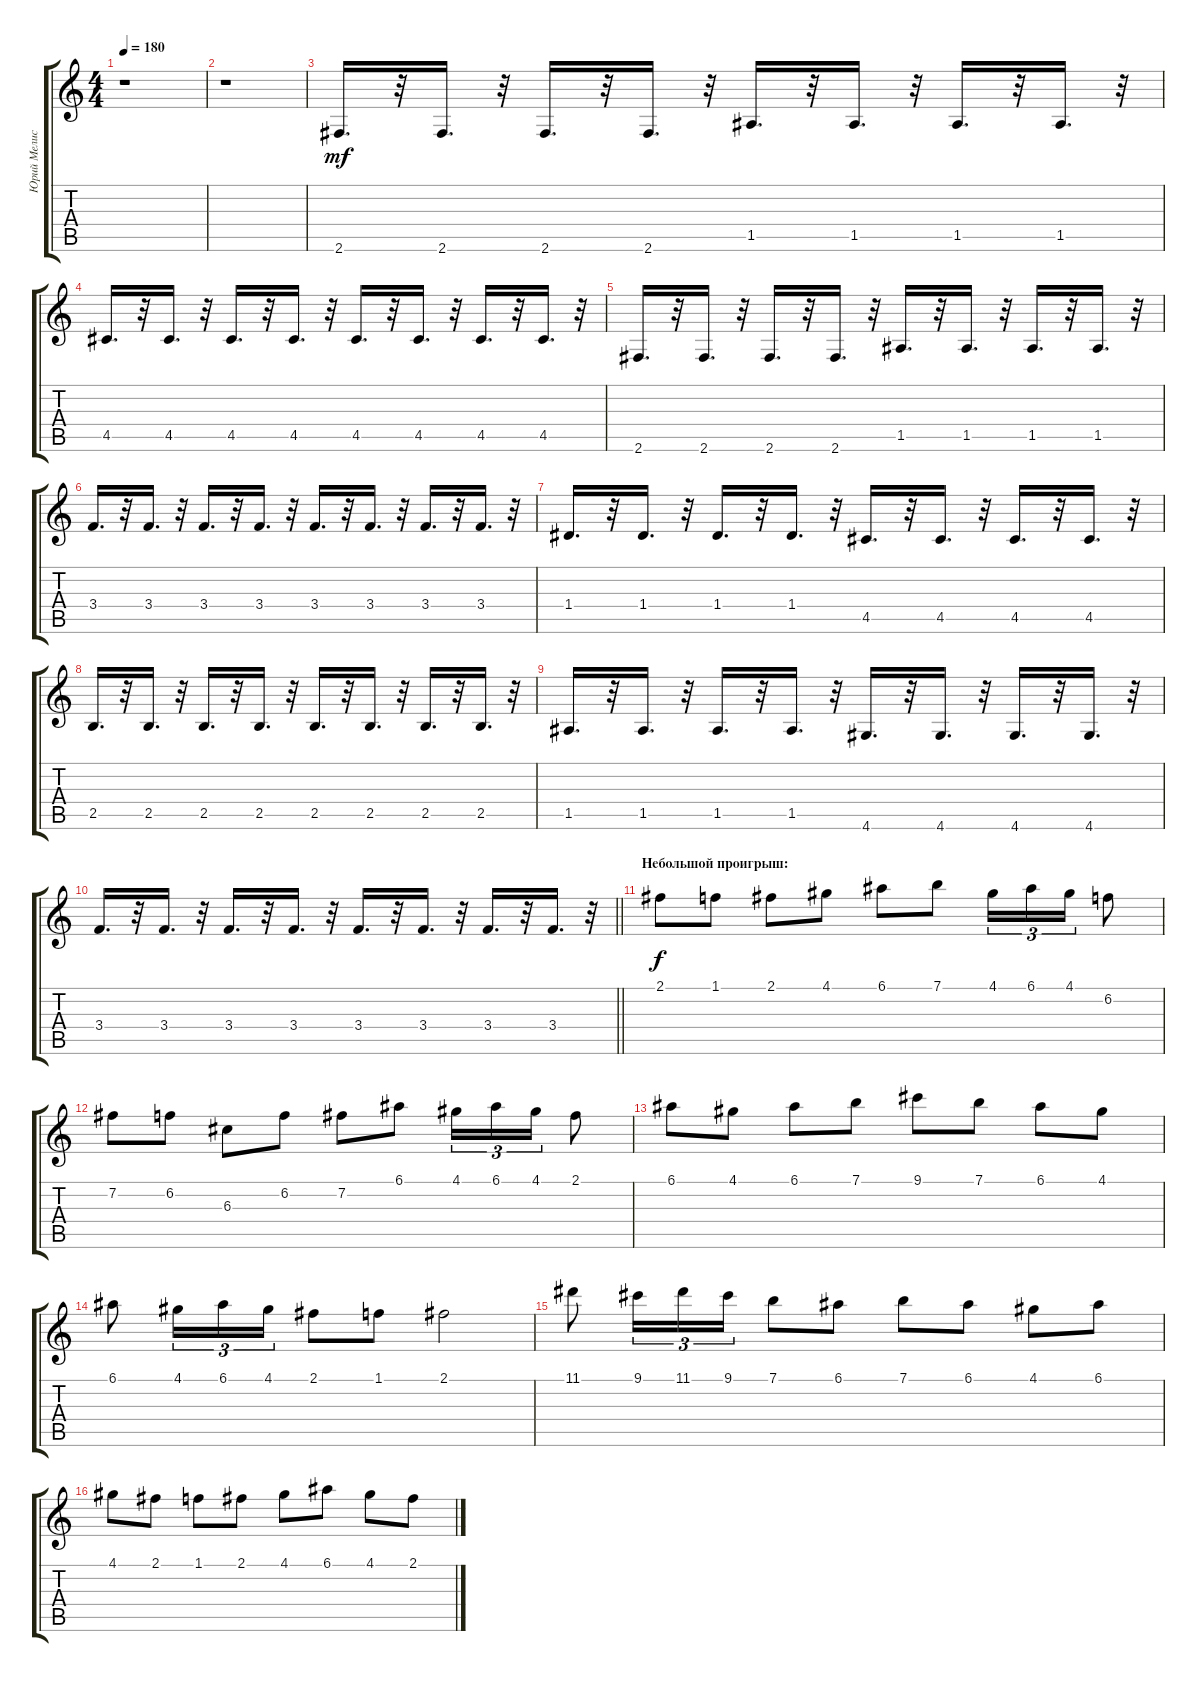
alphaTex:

\track ("Юрий Мелисов" "Юрий Мелис") {instrument overdrivenguitar}
\staff {score tabs}
\tuning (E4 B3 G3 D3 A2 E2) {hide}
\ts (4 4)
\tempo 180
\clef g2
\ks c
r.1{dy f} |
r.1 |
2.6.16{d dy mf} r.32 2.6.16{d} r.32 2.6.16{d} r.32 2.6.16{d} r.32 1.5.16{d} r.32 1.5.16{d} r.32 1.5.16{d} r.32 1.5.16{d} r.32 |
4.5.16{d} r.32 4.5.16{d} r.32 4.5.16{d} r.32 4.5.16{d} r.32 4.5.16{d} r.32 4.5.16{d} r.32 4.5.16{d} r.32 4.5.16{d} r.32 |
2.6.16{d} r.32 2.6.16{d} r.32 2.6.16{d} r.32 2.6.16{d} r.32 1.5.16{d} r.32 1.5.16{d} r.32 1.5.16{d} r.32 1.5.16{d} r.32 |
3.4.16{d} r.32 3.4.16{d} r.32 3.4.16{d} r.32 3.4.16{d} r.32 3.4.16{d} r.32 3.4.16{d} r.32 3.4.16{d} r.32 3.4.16{d} r.32 |
1.4.16{d} r.32 1.4.16{d} r.32 1.4.16{d} r.32 1.4.16{d} r.32 4.5.16{d} r.32 4.5.16{d} r.32 4.5.16{d} r.32 4.5.16{d} r.32 |
2.5.16{d} r.32 2.5.16{d} r.32 2.5.16{d} r.32 2.5.16{d} r.32 2.5.16{d} r.32 2.5.16{d} r.32 2.5.16{d} r.32 2.5.16{d} r.32 |
1.5.16{d} r.32 1.5.16{d} r.32 1.5.16{d} r.32 1.5.16{d} r.32 4.6.16{d} r.32 4.6.16{d} r.32 4.6.16{d} r.32 4.6.16{d} r.32 |
\barLineRight lightlight
3.4.16{d} r.32 3.4.16{d} r.32 3.4.16{d} r.32 3.4.16{d} r.32 3.4.16{d} r.32 3.4.16{d} r.32 3.4.16{d} r.32 3.4.16{d} r.32 |
\section ("" "Небольшой проигрыш:")
2.1.8{dy f} 1.1.8 2.1.8 4.1.8 6.1.8 7.1.8 4.1.16{tu (3 2)} 6.1.16{tu (3 2)} 4.1.16{tu (3 2)} 6.2.8 |
7.2.8 6.2.8 6.3.8 6.2.8 7.2.8 6.1.8 4.1.16{tu (3 2)} 6.1.16{tu (3 2)} 4.1.16{tu (3 2)} 2.1.8 |
6.1.8 4.1.8 6.1.8 7.1.8 9.1.8 7.1.8 6.1.8 4.1.8 |
6.1.8 4.1.16{tu (3 2)} 6.1.16{tu (3 2)} 4.1.16{tu (3 2)} 2.1.8 1.1.8 2.1.2 |
11.1.8 9.1.16{tu (3 2)} 11.1.16{tu (3 2)} 9.1.16{tu (3 2)} 7.1.8 6.1.8 7.1.8 6.1.8 4.1.8 6.1.8 |
4.1.8 2.1.8 1.1.8 2.1.8 4.1.8 6.1.8 4.1.8 2.1.8
